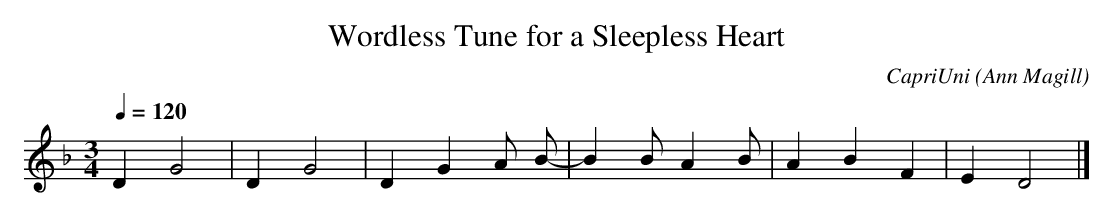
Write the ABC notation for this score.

X:1
T: Wordless Tune for a Sleepless Heart
C: CapriUni (Ann Magill)
M: 3/4
L: 1/8
Q: 1/4=120
K: Dmin
D2 G4|D2 G4|D2 G2 A B-|B2 B A2 B|A2 B2 F2|E2 D4|]
